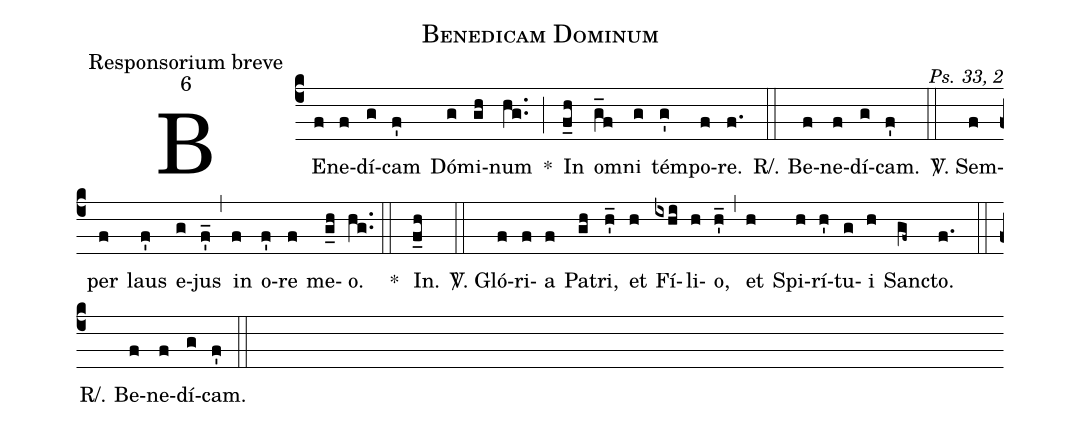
name:Benedicam Dominum;
office-part:Responsorium breve;
mode:6;
commentary:Ps. 33, 2;
%%
(c4)
BE(f)ne(f)dí(g)cam(f') Dó(g)mi(gh)num(hg..) *(;) In(f_h) om(g_f)ni(g) tém(g')po(f)re.(f.) (::)
R/. Be(f)ne(f)dí(g)cam.(f') (::)
<sp>V/</sp>. Sem(f)per(f) laus(f') e(g)jus(f'_) (,) in(f) o(f')re(f) me(g_h)o.(hg..) (::)
*() In.(f_h) (::)
<sp>V/</sp>. Gló(f)ri(f)a(f) Pa(gh)tri,(h'_) et(h) Fí(ixhi)li(h)o,(h'_) (,) et(h) Spi(h)rí(h')tu(g)i(h) Sanc(gf~)to.(f.) (::)
R/. Be(f)ne(f)dí(g)cam.(f') (::)
